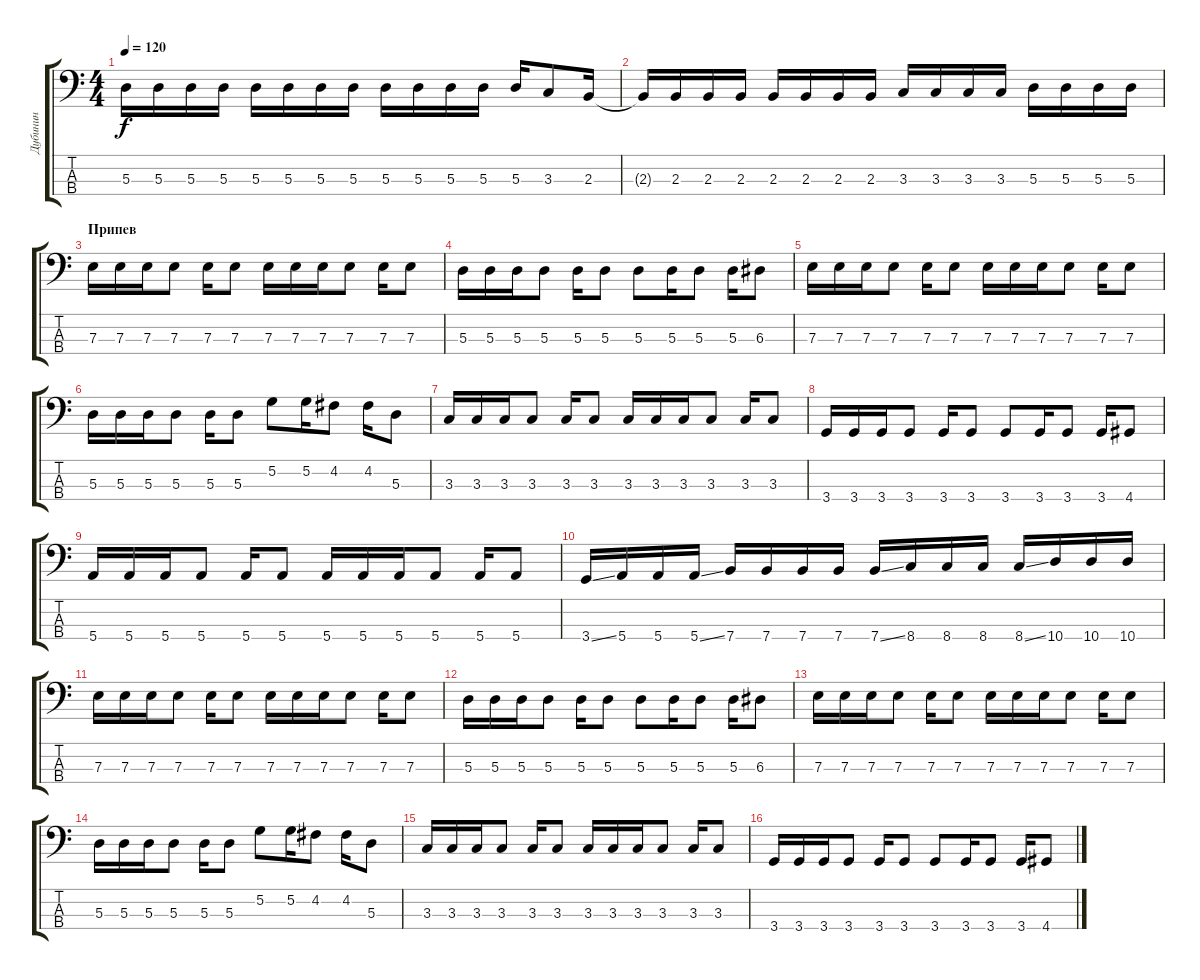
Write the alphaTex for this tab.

\track ("Дубинин" "Дубинин") {instrument electricbassfinger}
\staff {score tabs}
\tuning (G2 D2 A1 E1) {hide}
\ts (4 4)
\tempo 120
\clef f4
\ks c
5.3{t}.16{dy f} 5.3.16 5.3.16 5.3.16 5.3.16 5.3.16 5.3.16 5.3.16 5.3.16 5.3.16 5.3.16 5.3.16 5.3.16 3.3.8 2.3.16 |
2.3{t}.16 2.3.16 2.3.16 2.3.16 2.3.16 2.3.16 2.3.16 2.3.16 3.3.16 3.3.16 3.3.16 3.3.16 5.3.16 5.3.16 5.3.16 5.3.16 |
\section ("" "Припев")
7.3.16 7.3.16 7.3.16 7.3.8 7.3.16 7.3.8 7.3.16 7.3.16 7.3.16 7.3.8 7.3.16 7.3.8 |
5.3.16 5.3.16 5.3.16 5.3.8 5.3.16 5.3.8 5.3.8 5.3.16 5.3.8 5.3.16 6.3.8 |
7.3.16 7.3.16 7.3.16 7.3.8 7.3.16 7.3.8 7.3.16 7.3.16 7.3.16 7.3.8 7.3.16 7.3.8 |
5.3.16 5.3.16 5.3.16 5.3.8 5.3.16 5.3.8 5.2.8 5.2.16 4.2.8 4.2.16 5.3.8 |
3.3.16 3.3.16 3.3.16 3.3.8 3.3.16 3.3.8 3.3.16 3.3.16 3.3.16 3.3.8 3.3.16 3.3.8 |
3.4.16 3.4.16 3.4.16 3.4.8 3.4.16 3.4.8 3.4.8 3.4.16 3.4.8 3.4.16 4.4.8 |
5.4.16 5.4.16 5.4.16 5.4.8 5.4.16 5.4.8 5.4.16 5.4.16 5.4.16 5.4.8 5.4.16 5.4.8 |
3.4{ss}.16 5.4.16 5.4.16 5.4{ss}.16 7.4.16 7.4.16 7.4.16 7.4.16 7.4{ss}.16 8.4.16 8.4.16 8.4.16 8.4{ss}.16 10.4.16 10.4.16 10.4.16 |
7.3.16 7.3.16 7.3.16 7.3.8 7.3.16 7.3.8 7.3.16 7.3.16 7.3.16 7.3.8 7.3.16 7.3.8 |
5.3.16 5.3.16 5.3.16 5.3.8 5.3.16 5.3.8 5.3.8 5.3.16 5.3.8 5.3.16 6.3.8 |
7.3.16 7.3.16 7.3.16 7.3.8 7.3.16 7.3.8 7.3.16 7.3.16 7.3.16 7.3.8 7.3.16 7.3.8 |
5.3.16 5.3.16 5.3.16 5.3.8 5.3.16 5.3.8 5.2.8 5.2.16 4.2.8 4.2.16 5.3.8 |
3.3.16 3.3.16 3.3.16 3.3.8 3.3.16 3.3.8 3.3.16 3.3.16 3.3.16 3.3.8 3.3.16 3.3.8 |
3.4.16 3.4.16 3.4.16 3.4.8 3.4.16 3.4.8 3.4.8 3.4.16 3.4.8 3.4.16 4.4.8
